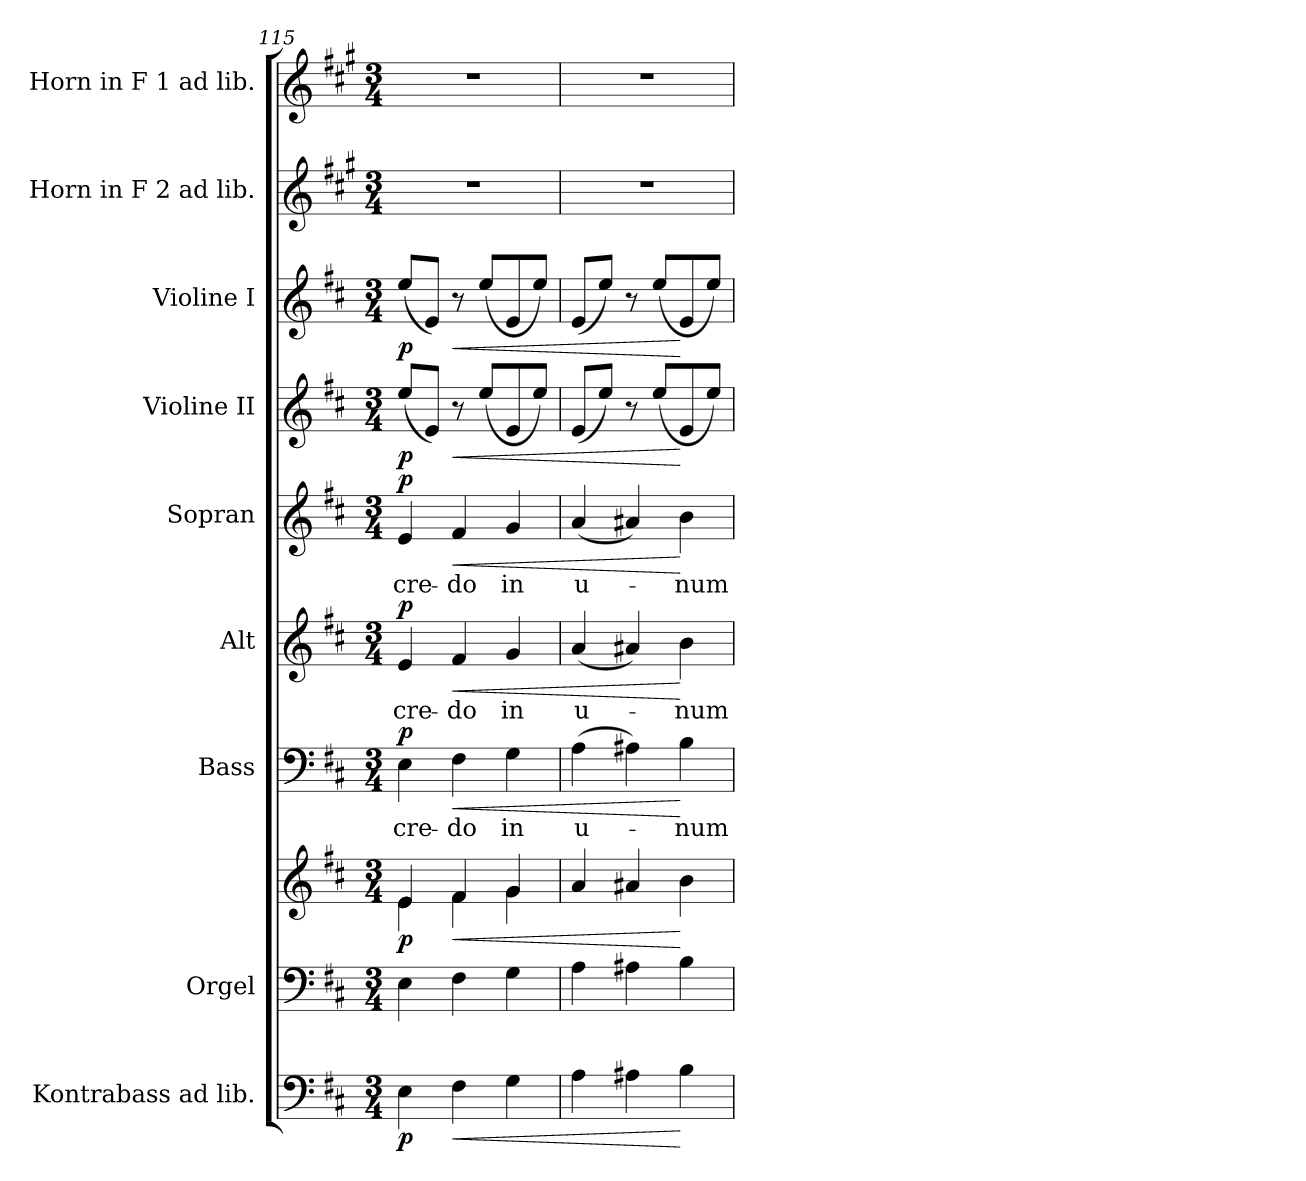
**kern	**dynam	**kern	**kern	**dynam	**kern	**text	**dynam	**kern	**text	**dynam	**kern	**text	**dynam	**kern	**dynam	**kern	**dynam	**kern	**kern
*part9	*part9	*part8	*part8	*part8	*part7	*part7	*part7	*part6	*part6	*part6	*part5	*part5	*part5	*part4	*part4	*part3	*part3	*part2	*part1
*staff10	*staff10	*staff9	*staff8	*staff8/9	*staff7	*staff7	*staff7	*staff6	*staff6	*staff6	*staff5	*staff5	*staff5	*staff4	*staff4	*staff3	*staff3	*staff2	*staff1
*I"Kontrabass ad lib.	*	*I"Orgel	*	*	*I"Bass	*	*	*I"Alt	*	*	*I"Sopran	*	*	*I"Violine II	*	*I"Violine I	*	*I"Horn in F 2 ad lib.	*I"Horn in F 1 ad lib.
*I'Kb.	*	*I'Org.	*	*	*I'B.	*	*	*I'A.	*	*	*I'S.	*	*	*I'Vl. II	*	*I'Vl. I	*	*	*
*clefF4	*	*clefF4	*clefG2	*	*clefF4	*	*	*clefG2	*	*	*clefG2	*	*	*clefG2	*	*clefG2	*	*clefG2	*clefG2
*ITrd7c12	*	*	*	*	*	*	*	*	*	*	*	*	*	*	*	*	*	*ITrd4c7	*ITrd4c7
*k[f#c#]	*	*k[f#c#]	*k[f#c#]	*	*k[f#c#]	*	*	*k[f#c#]	*	*	*k[f#c#]	*	*	*k[f#c#]	*	*k[f#c#]	*	*k[f#c#]	*k[f#c#]
*D:	*	*D:	*D:	*	*D:	*	*	*D:	*	*	*D:	*	*	*D:	*	*D:	*	*D:	*D:
*M3/4	*	*M3/4	*M3/4	*	*M3/4	*	*	*M3/4	*	*	*M3/4	*	*	*M3/4	*	*M3/4	*	*M3/4	*M3/4
=115	=115	=115	=115	=115	=115	=115	=115	=115	=115	=115	=115	=115	=115	=115	=115	=115	=115	=115	=115
*	*	*	*^	*	*	*	*	*	*	*	*	*	*	*	*	*	*	*	*
!	!LO:DY:b	!	!	!	!LO:DY:b	!	!LO:LY:b	!LO:DY:a	!	!LO:LY:b	!LO:DY:a	!	!LO:LY:b	!LO:DY:a	!	!LO:DY:b	!	!LO:DY:b	!	!
4EE\	p	4E\	4e/	4e\	p	4E\	cre-	p	4e/	cre-	p	4e/	cre-	p	(<8ee/L	p	(<8ee/L	p	2.r	2.r
.	.	.	.	.	.	.	.	.	.	.	.	.	.	.	8e/J)	.	8e/J)	.	.	.
!	!LO:HP:b	!	!	!	!LO:HP:b	!	!LO:LY:b	!LO:HP:b	!	!LO:LY:b	!LO:HP:b	!	!LO:LY:b	!LO:HP:b	!	!LO:HP:b	!	!LO:HP:b	!	!
4FF#\	<	4F#\	4f#/	4f#\	<	4F#\	-do	<	4f#/	-do	<	4f#/	-do	<	8r	<	8r	<	.	.
.	.	.	.	.	.	.	.	.	.	.	.	.	.	.	(<8ee/L	.	(<8ee/L	.	.	.
!	!	!	!	!	!	!	!LO:LY:b	!	!	!LO:LY:b	!	!	!LO:LY:b	!	!	!	!	!	!	!
4GG\	.	4G\	4g/	4g\	.	4G\	in	.	4g/	in	.	4g/	in	.	8e/	.	8e/	.	.	.
.	.	.	.	.	.	.	.	.	.	.	.	.	.	.	8ee/J)	.	8ee/J)	.	.	.
*	*	*	*v	*v	*	*	*	*	*	*	*	*	*	*	*	*	*	*	*	*
=116	=116	=116	=116	=116	=116	=116	=116	=116	=116	=116	=116	=116	=116	=116	=116	=116	=116	=116	=116
!	!	!	!	!	!	!LO:LY:b	!	!	!LO:LY:b	!	!	!LO:LY:b	!	!	!	!	!	!	!
4AA\	.	4A\	4a/	.	(>4A\	u-	.	(<4a/	u-	.	(<4a/	u-	.	(<8e/L	.	(<8e/L	.	2.r	2.r
.	.	.	.	.	.	.	.	.	.	.	.	.	.	8ee/J)	.	8ee/J)	.	.	.
4AA#X\	.	4A#X\	4a#X/	.	4A#X\)	.	.	4a#X/)	.	.	4a#X/)	.	.	8r	.	8r	.	.	.
.	.	.	.	.	.	.	.	.	.	.	.	.	.	(<8ee/L	.	(<8ee/L	.	.	.
!	!	!	!	!	!	!LO:LY:b	!	!	!LO:LY:b	!	!	!LO:LY:b	!	!	!	!	!	!	!
4BB\	[	4B\	4b\	[	4B\	-num	[	4b\	-num	[	4b\	-num	[	8e/	[	8e/	[	.	.
.	.	.	.	.	.	.	.	.	.	.	.	.	.	8ee/J)	.	8ee/J)	.	.	.
=	=	=	=	=	=	=	=	=	=	=	=	=	=	=	=	=	=	=	=
*-	*-	*-	*-	*-	*-	*-	*-	*-	*-	*-	*-	*-	*-	*-	*-	*-	*-	*-	*-
